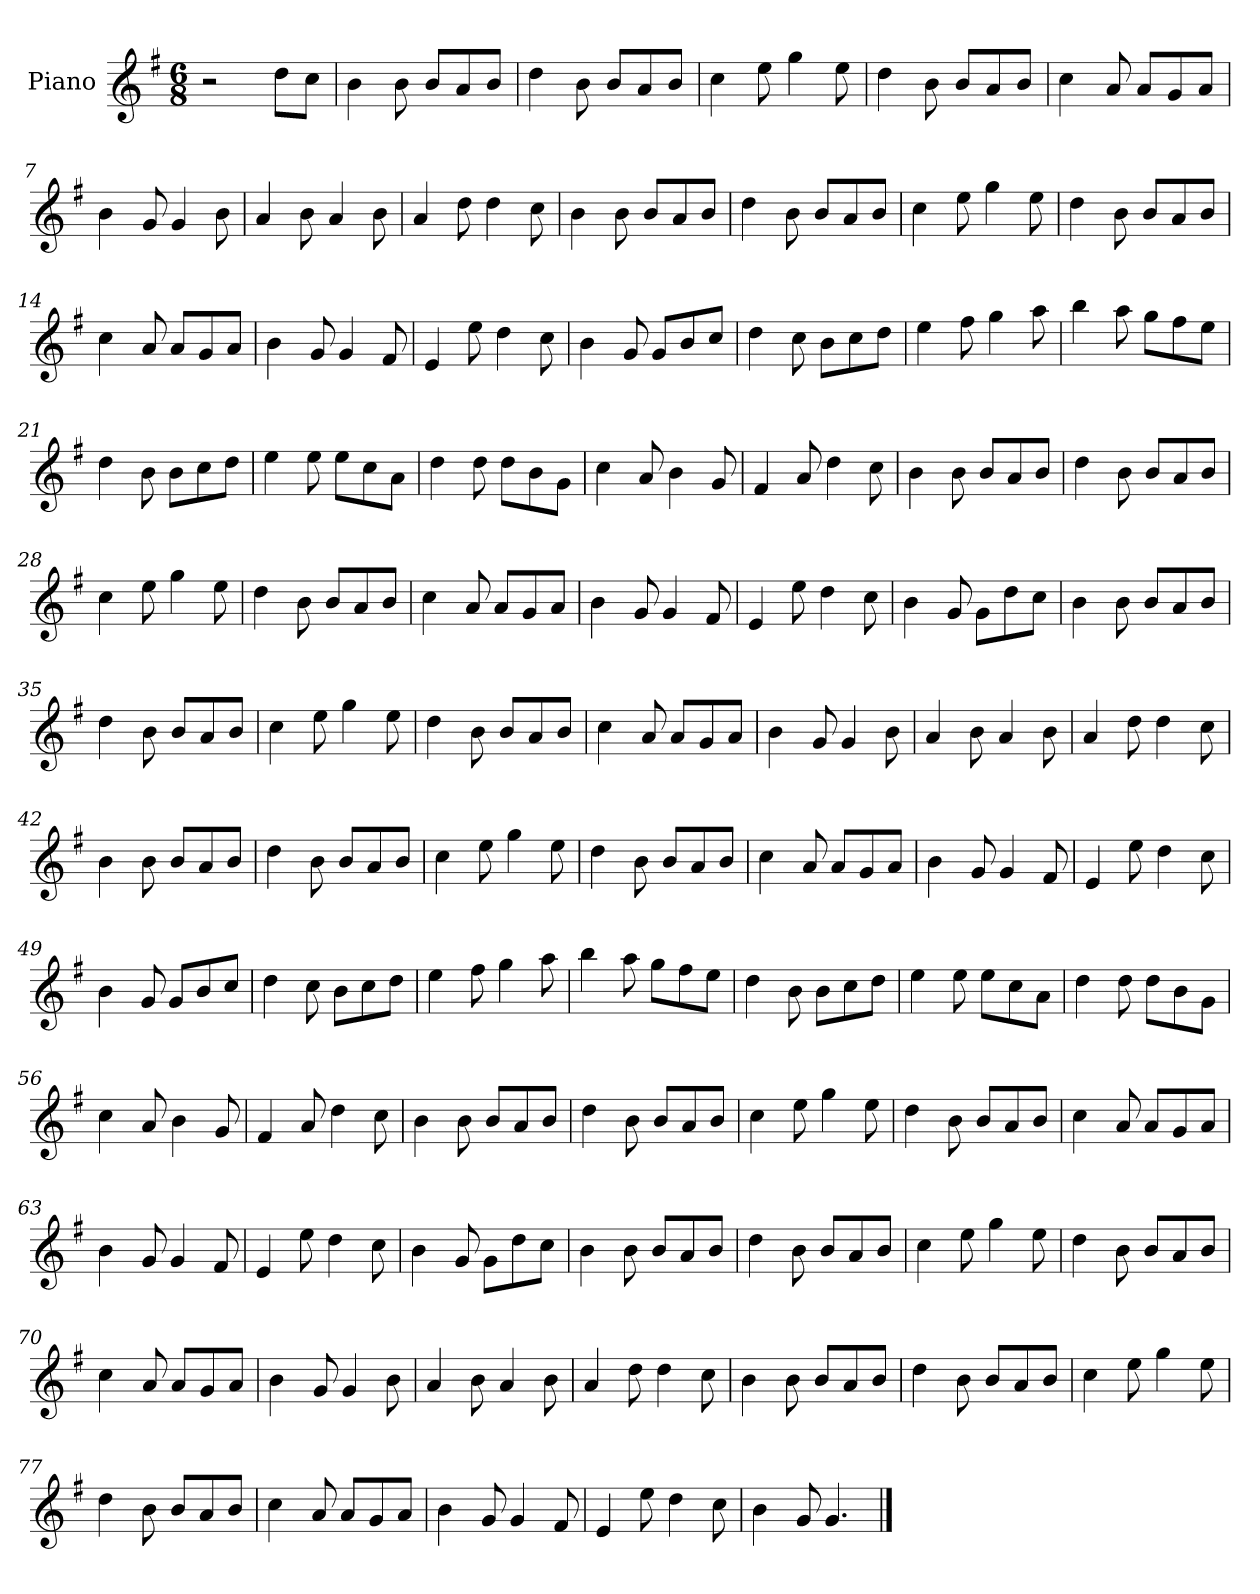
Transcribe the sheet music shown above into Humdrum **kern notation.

**kern
*part1
*staff1
*I"Piano
*I'Pno
*clefG2
*k[f#]
*M6/8
=1
2r
8dd\L
8cc\J
=2
4b\
8b\
8b/L
8a/
8b/J
=3
4dd\
8b\
8b/L
8a/
8b/J
=4
4cc\
8ee\
4gg\
8ee\
=5
4dd\
8b\
8b/L
8a/
8b/J
=6
4cc\
8a/
8a/L
8g/
8a/J
=7
4b\
8g/
4g/
8b\
=8
4a/
8b\
4a/
8b\
=9
4a/
8dd\
4dd\
8cc\
=10
4b\
8b\
8b/L
8a/
8b/J
=11
4dd\
8b\
8b/L
8a/
8b/J
=12
4cc\
8ee\
4gg\
8ee\
=13
4dd\
8b\
8b/L
8a/
8b/J
=14
4cc\
8a/
8a/L
8g/
8a/J
=15
4b\
8g/
4g/
8f#/
=16
4e/
8ee\
4dd\
8cc\
=17
4b\
8g/
8g/L
8b/
8cc/J
=18
4dd\
8cc\
8b\L
8cc\
8dd\J
=19
4ee\
8ff#\
4gg\
8aa\
=20
4bb\
8aa\
8gg\L
8ff#\
8ee\J
=21
4dd\
8b\
8b\L
8cc\
8dd\J
=22
4ee\
8ee\
8ee\L
8cc\
8a\J
=23
4dd\
8dd\
8dd\L
8b\
8g\J
=24
4cc\
8a/
4b\
8g/
=25
4f#/
8a/
4dd\
8cc\
=26
4b\
8b\
8b/L
8a/
8b/J
=27
4dd\
8b\
8b/L
8a/
8b/J
=28
4cc\
8ee\
4gg\
8ee\
=29
4dd\
8b\
8b/L
8a/
8b/J
=30
4cc\
8a/
8a/L
8g/
8a/J
=31
4b\
8g/
4g/
8f#/
=32
4e/
8ee\
4dd\
8cc\
=33
4b\
8g/
8g\L
8dd\
8cc\J
=34
4b\
8b\
8b/L
8a/
8b/J
=35
4dd\
8b\
8b/L
8a/
8b/J
=36
4cc\
8ee\
4gg\
8ee\
=37
4dd\
8b\
8b/L
8a/
8b/J
=38
4cc\
8a/
8a/L
8g/
8a/J
=39
4b\
8g/
4g/
8b\
=40
4a/
8b\
4a/
8b\
=41
4a/
8dd\
4dd\
8cc\
=42
4b\
8b\
8b/L
8a/
8b/J
=43
4dd\
8b\
8b/L
8a/
8b/J
=44
4cc\
8ee\
4gg\
8ee\
=45
4dd\
8b\
8b/L
8a/
8b/J
=46
4cc\
8a/
8a/L
8g/
8a/J
=47
4b\
8g/
4g/
8f#/
=48
4e/
8ee\
4dd\
8cc\
=49
4b\
8g/
8g/L
8b/
8cc/J
=50
4dd\
8cc\
8b\L
8cc\
8dd\J
=51
4ee\
8ff#\
4gg\
8aa\
=52
4bb\
8aa\
8gg\L
8ff#\
8ee\J
=53
4dd\
8b\
8b\L
8cc\
8dd\J
=54
4ee\
8ee\
8ee\L
8cc\
8a\J
=55
4dd\
8dd\
8dd\L
8b\
8g\J
=56
4cc\
8a/
4b\
8g/
=57
4f#/
8a/
4dd\
8cc\
=58
4b\
8b\
8b/L
8a/
8b/J
=59
4dd\
8b\
8b/L
8a/
8b/J
=60
4cc\
8ee\
4gg\
8ee\
=61
4dd\
8b\
8b/L
8a/
8b/J
=62
4cc\
8a/
8a/L
8g/
8a/J
=63
4b\
8g/
4g/
8f#/
=64
4e/
8ee\
4dd\
8cc\
=65
4b\
8g/
8g\L
8dd\
8cc\J
=66
4b\
8b\
8b/L
8a/
8b/J
=67
4dd\
8b\
8b/L
8a/
8b/J
=68
4cc\
8ee\
4gg\
8ee\
=69
4dd\
8b\
8b/L
8a/
8b/J
=70
4cc\
8a/
8a/L
8g/
8a/J
=71
4b\
8g/
4g/
8b\
=72
4a/
8b\
4a/
8b\
=73
4a/
8dd\
4dd\
8cc\
=74
4b\
8b\
8b/L
8a/
8b/J
=75
4dd\
8b\
8b/L
8a/
8b/J
=76
4cc\
8ee\
4gg\
8ee\
=77
4dd\
8b\
8b/L
8a/
8b/J
=78
4cc\
8a/
8a/L
8g/
8a/J
=79
4b\
8g/
4g/
8f#/
=80
4e/
8ee\
4dd\
8cc\
=81
4b\
8g/
4.g/
==
*-
